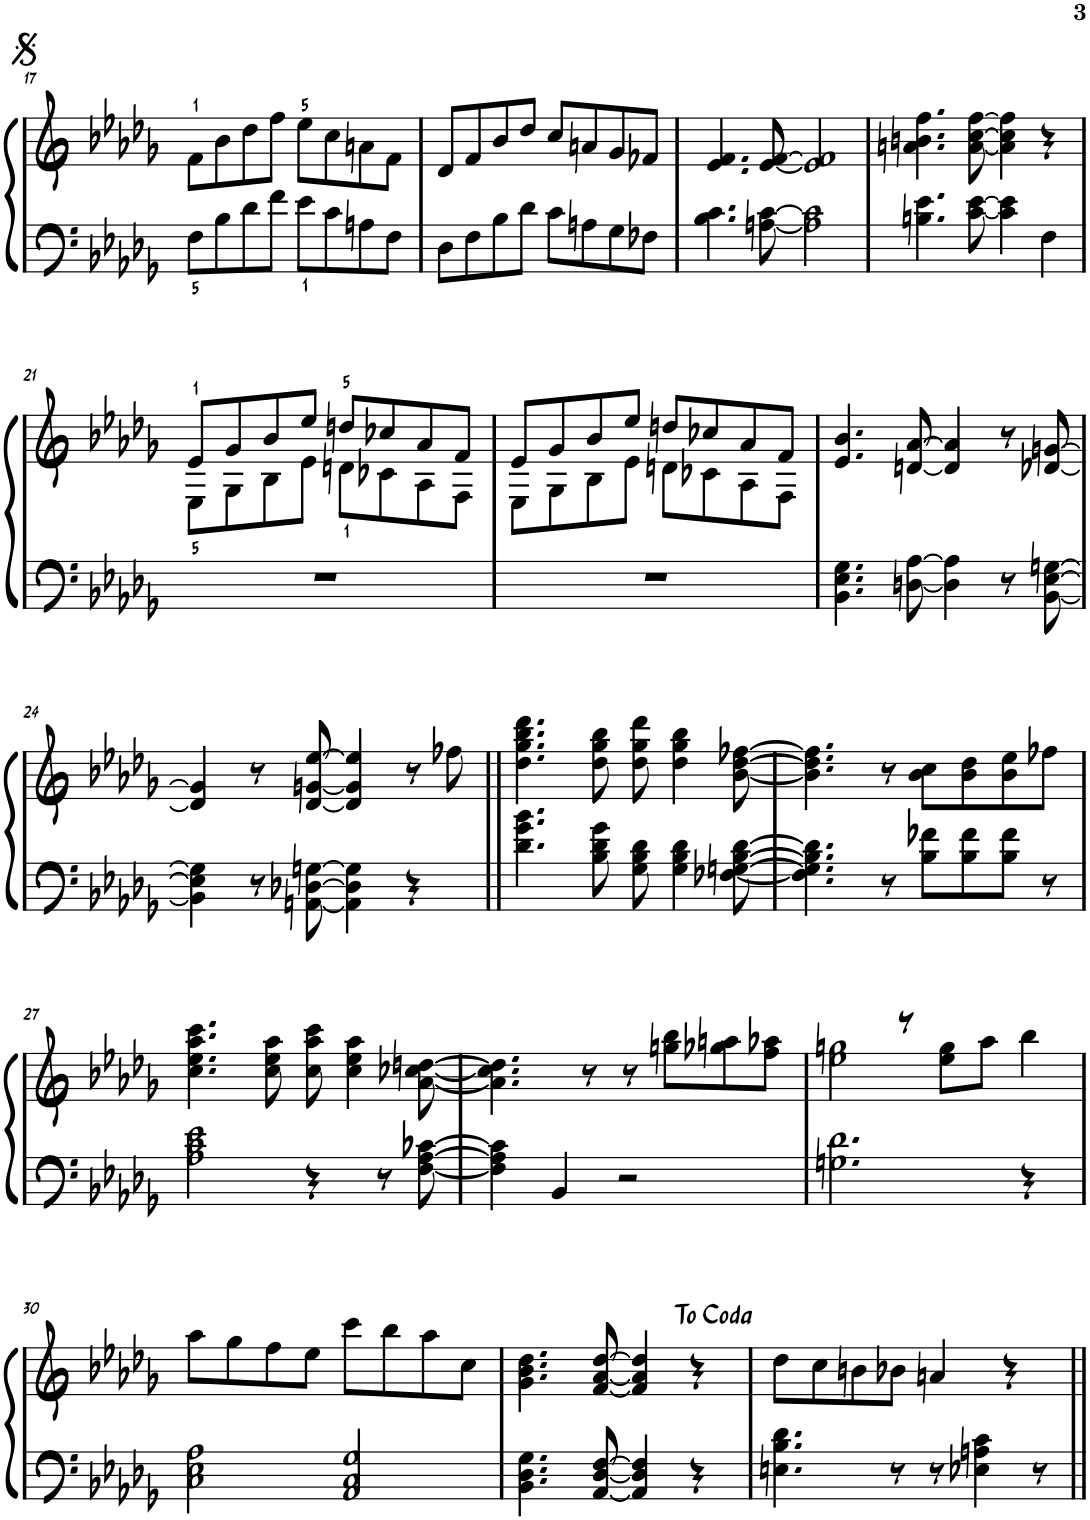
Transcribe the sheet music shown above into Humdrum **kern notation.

**kern	**kern
*part1	*part1
*staff2	*staff1
*I"Piano	*
*I'Pno.	*
!!LO:PB:g=z
*clefF4	*clefG2
*k[b-e-a-d-g-]	*k[b-e-a-d-g-]
*M4/4	*M4/4
=17	=17
8F\L	8f\L
8B-\	8b-\
8d-\	8dd-\
8f\J	8ff\J
8e-\L	8ee-\L
8c\	8cc\
8An\	8an\
8F\J	8f\J
=18	=18
8D-\L	8d-/L
8F\	8f/
8B-\	8b-/
8d-\J	8dd-/J
8c\L	8cc/L
8An\	8an/
8G-\	8g-/
8F-X\J	8f-X/J
=19	=19
4.B-\ 4.c\	4.e-/ 4.f/
[8An\ [8c\	[8e-/ [8f/
2A\] 2c\]	2e-/] 2f/]
=20	=20
4.Bn\ 4.e-\	4.an\ 4.bn\ 4.ff\
[8c\ [8e-\	[8a\ [8cc\ [8ff\
4c\] 4e-\]	4a\] 4cc\] 4ff\]
4F\	4r
!!LO:LB:g=z
=21	=21
*	*^
1r	8e-/L	8E-\L
.	8g-/	8G-\
.	8b-/	8B-\
.	8ee-/J	8e-\J
.	8ddn/L	8dn\L
.	8cc-X/	8c-X\
.	8a-/	8A-\
.	8f/J	8F\J
=22	=22	=22
1r	8e-/L	8E-\L
.	8g-/	8G-\
.	8b-/	8B-\
.	8ee-/J	8e-\J
.	8ddn/L	8dn\L
.	8cc-X/	8c-X\
.	8a-/	8A-\
.	8f/J	8F\J
*	*v	*v
=23	=23
4.BB-\ 4.E-\ 4.G-\	4.e-/ 4.b-/
[8Dn\ [8A-\	[8dn/ [8a-/
4D\] 4A-\]	4d/] 4a-/]
8r	8r
[8BB-\ [8E-\ [8Gn\	[8d-X/ [8gn/
!!LO:LB:g=z
=24	=24
4BB-\] 4E-\] 4G\]	4d-/] 4g/]
8r	8r
[8AAn\ [8D-X\ [8Gn\	[8d-/ [8gn/ [8ee-/
4AA\] 4D-\] 4G\]	4d-/] 4g/] 4ee-/]
4r	8r
.	8ff-X\
=25||	=25||
4.d-\ 4.g-\ 4.b-\	4.dd-\ 4.gg-\ 4.bb-\ 4.ddd-\
8B-\ 8d-\ 8g-\	8dd-\ 8gg-\ 8bb-\
8G-\ 8B-\ 8d-\	8dd-\ 8gg-\ 8ddd-\
4G-\ 4B-\ 4d-\	4dd-\ 4gg-\ 4bb-\
[8F-X\ [8Gn\ [8B-\ [8d-\	[8b-\ [8dd-\ [8ff-X\
=26	=26
4.F-\] 4.G\] 4.B-\] 4.d-\]	4.b-\] 4.dd-\] 4.ff-\]
8r	8r
8B-\ 8f-X\L	8b-\ 8cc\L
8B-\ 8f-\	8b-\ 8dd-\
8B-\ 8f-\J	8b-\ 8ee-\
8r	8ff-X\J
!!LO:LB:g=z
=27	=27
2A-\ 2c\ 2e-\	4.cc\ 4.ee-\ 4.aa-\ 4.ccc\
.	8cc\ 8ee-\ 8aa-\
4r	8cc\ 8aa-\ 8ccc\
.	4cc\ 4ee-\ 4aa-\
8r	.
[8F\ [8A-\ [8c-X\	[8a-\ [8cc-X\ [8ddn\
=28	=28
4F\] 4A-\] 4c-\]	4.a-\] 4.cc-\] 4.dd\]
4BB-/	.
.	8r
2r	8r
.	8ggn\ 8bb-\L
.	8gg-X\ 8aan\
.	8ff\ 8aa-X\J
=29	=29
*	*^
2.Gn\ 2.d-\	4.ryy	2ee-\ 2ggn\
.	8r	.
.	8ee-\ 8gg\L	2ryy
.	8aa-\J	.
4r	4bb-\	.
*	*v	*v
!!LO:LB:g=z
=30	=30
2C\ 2E-\ 2A-\	8aa-\L
.	8gg-\
.	8ff\
.	8ee-\J
2AA-/ 2C/ 2G-/	8ccc\L
.	8bb-\
.	8aa-\
.	8cc\J
=31	=31
4.BB-\ 4.D-\ 4.G-\	4.g-\ 4.b-\ 4.dd-\
[8AA-/ [8D-/ [8F/	[8f/ [8a-/ [8dd-/
4AA-/] 4D-/] 4F/]	4f/] 4a-/] 4dd-/]
4r	4r
=32	=32
4.En\ 4.B-\ 4.d-\	8dd-\L
.	8cc\
.	8bn\
8r	8b-X\J
8r	4an/
4E-X\ 4An\ 4c\	.
.	4r
8r	.
=||	=||
*-	*-
